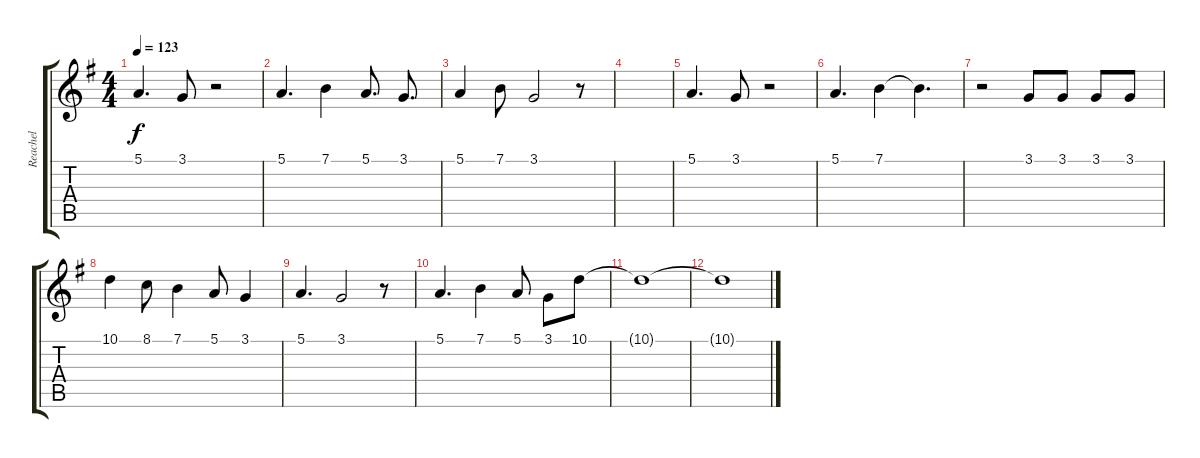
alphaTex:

\track ("Reachel" "Reachel") {instrument bassoon}
\staff {score tabs}
\tuning (E4 B3 G3 D3 A2 E2) {hide}
\ts (4 4)
\tempo 123
\clef g2
\ks g
5.1.4{d dy f} 3.1.8 r.2 |
5.1.4{d} 7.1.4 5.1.8{d} 3.1.8{d} |
5.1.4 7.1.8 3.1.2 r.8 |
|
5.1.4{d} 3.1.8 r.2 |
5.1.4{d} 7.1.4 7.1{t}.4{d} |
r.2 3.1.8 3.1.8 3.1.8 3.1.8 |
10.1.4 8.1.8 7.1.4 5.1.8 3.1.4 |
5.1.4{d} 3.1.2 r.8 |
5.1.4{d} 7.1.4 5.1.8 3.1.8 10.1.8 |
10.1{t}.1 |
10.1{t}.1
